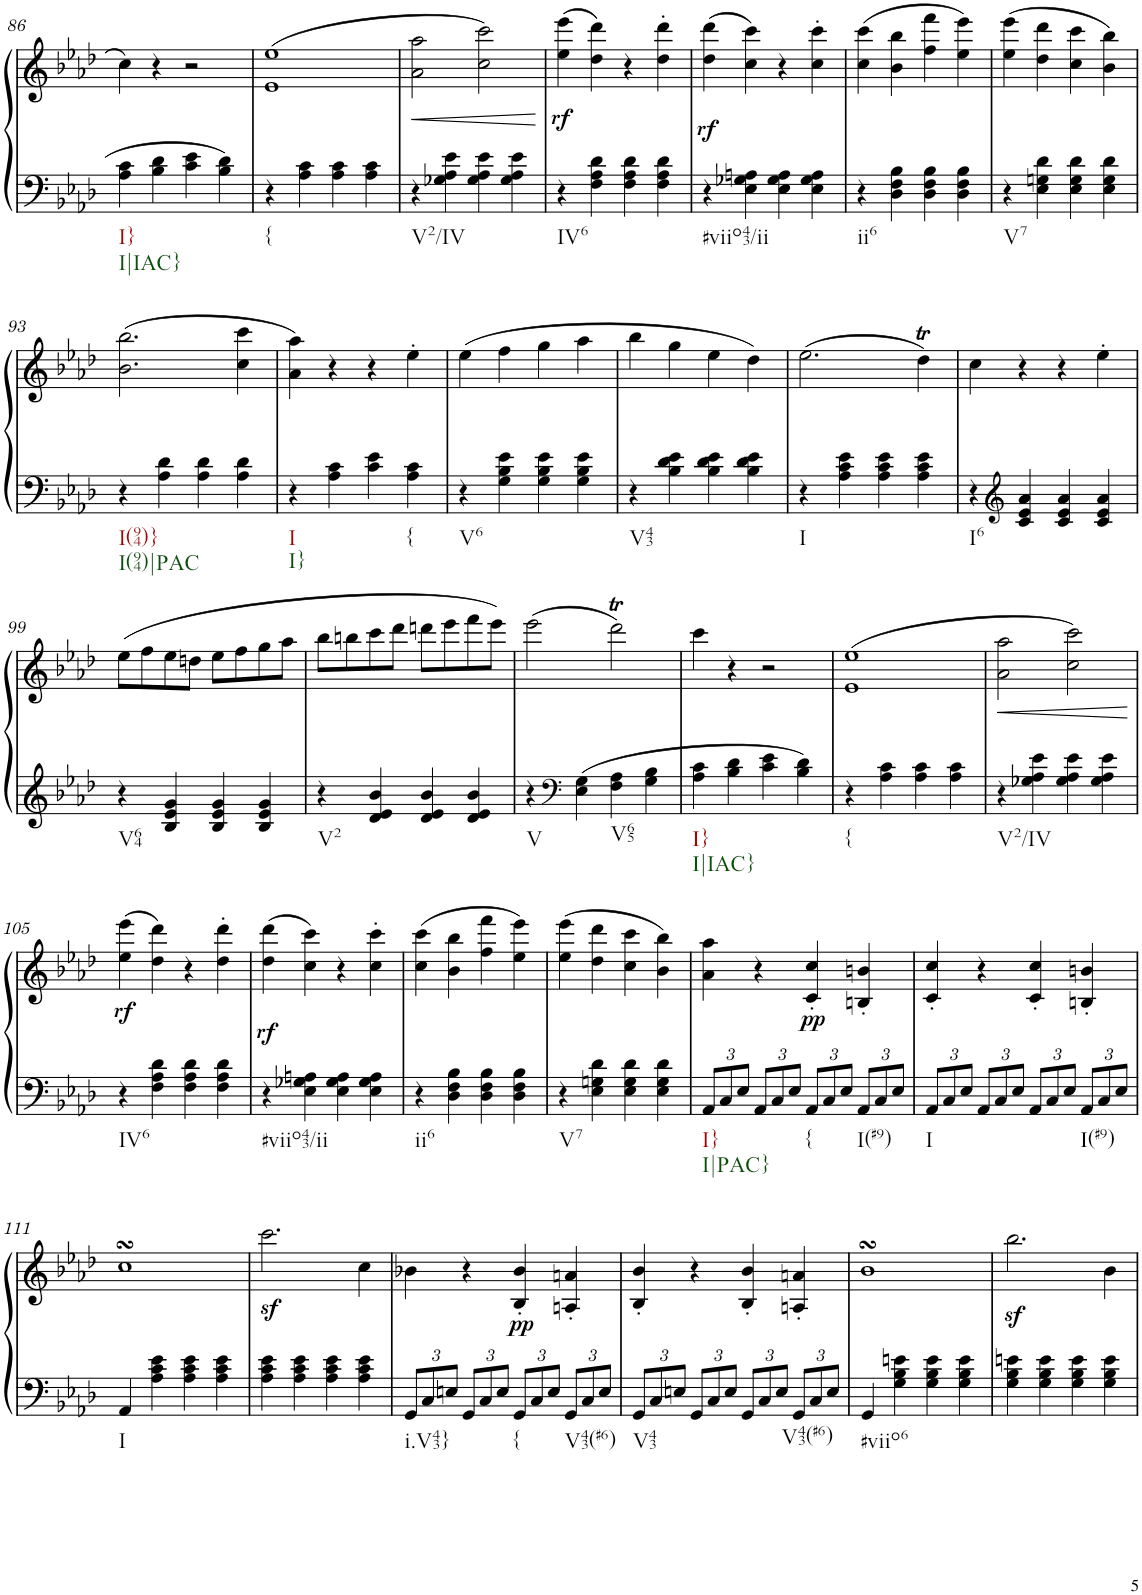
**kern	**kern	**dynam
*part1	*part1	*part1
*staff2	*staff1	*staff1/2
*I"Piano	*	*
*I'Pno.	*	*
!!LO:PB:g=z
*clefF4	*clefG2	*
*k[b-e-a-d-]	*k[b-e-a-d-]	*
*A-:	*A-:	*
*M2/2	*M2/2	*
*met(c|)	*met(c|)	*
=86	=86	=86
!LO:TX:b:t=I}	!	!
!LO:TX:b:t=I|IAC}	!	!
4A-\ 4c\	4cc\	.
4B-\ 4d-\	4r	.
4c\ 4e-\	2r	.
4B-\ 4d-\	.	.
=87	=87	=87
!LO:TX:b:t={	!	!
4r	(1e- 1ee-	.
4A-\ 4c\	.	.
4A-\ 4c\	.	.
4A-\ 4c\	.	.
=88	=88	=88
!LO:TX:b:t=V2/IV	!	!
!	!	!LO:HP:b
4r	2a-\ 2aa-\	<
4G-X\ 4A-\ 4e-\	.	.
4G-\ 4A-\ 4e-\	2cc\ 2ccc\)	.
4G-\ 4A-\ 4e-\	.	.
.	.	[
=89	=89	=89
!LO:TX:b:t=IV6	!	!
!	!	!LO:DY:b
4r	(4ee-\ 4eee-\	rf
4F\ 4A-\ 4d-\	4dd-\ 4ddd-\)	.
4F\ 4A-\ 4d-\	4r	.
4F\ 4A-\ 4d-\	4dd-\' 4ddd-\'	.
=90	=90	=90
!LO:TX:b:t=#viio43/ii	!	!
!	!	!LO:DY:b
4r	(4dd-\ 4ddd-\	rf
4E-\ 4G-X\ 4An\	4cc\ 4ccc\)	.
4E-\ 4G-\ 4A\	4r	.
4E-\ 4G-\ 4A\	4cc\' 4ccc\'	.
=91	=91	=91
!LO:TX:b:t=ii6	!	!
4r	(4cc\ 4ccc\	.
4D-\ 4F\ 4B-\	4b-\ 4bb-\	.
4D-\ 4F\ 4B-\	4ff\ 4fff\	.
4D-\ 4F\ 4B-\	4ee-\ 4eee-\)	.
=92	=92	=92
!LO:TX:b:t=V7	!	!
4r	(4ee-\ 4eee-\	.
4E-\ 4Gn\ 4d-\	4dd-\ 4ddd-\	.
4E-\ 4G\ 4d-\	4cc\ 4ccc\	.
4E-\ 4G\ 4d-\	4b-\ 4bb-\)	.
!!LO:LB:g=z
=93	=93	=93
!LO:TX:b:t=I(94)}	!	!
!LO:TX:b:t=I(94)|PAC	!	!
4r	(2.b-\ 2.bb-\	.
4A-\ 4d-\	.	.
4A-\ 4d-\	.	.
4A-\ 4d-\	4cc\ 4ccc\	.
=94	=94	=94
!LO:TX:b:t=I	!	!
!LO:TX:b:t=I}	!	!
4r	4a-\ 4aa-\)	.
4A-\ 4c\	4r	.
4c\ 4e-\	4r	.
!LO:TX:b:t={	!	!
4A-\ 4c\	4ee-'\	.
=95	=95	=95
!LO:TX:b:t=V6	!	!
4r	(4ee-\	.
4G\ 4B-\ 4e-\	4ff\	.
4G\ 4B-\ 4e-\	4gg\	.
4G\ 4B-\ 4e-\	4aa-\	.
=96	=96	=96
!LO:TX:b:t=V43	!	!
4r	4bb-\	.
4B-\ 4d-\ 4e-\	4gg\	.
4B-\ 4d-\ 4e-\	4ee-\	.
4B-\ 4d-\ 4e-\	4dd-\)	.
=97	=97	=97
!LO:TX:b:t=I	!	!
4r	(2.ee-\	.
4A-\ 4c\ 4e-\	.	.
4A-\ 4c\ 4e-\	.	.
4A-\ 4c\ 4e-\	4dd-T\)	.
=98	=98	=98
!LO:TX:b:t=I6	!	!
4r	4cc\	.
*clefG2	*	*
4c/ 4e-/ 4a-/	4r	.
4c/ 4e-/ 4a-/	4r	.
4c/ 4e-/ 4a-/	4ee-'\	.
!!LO:LB:g=z
=99	=99	=99
!LO:TX:b:t=V64	!	!
4r	(8ee-\L	.
.	8ff\	.
4B-/ 4e-/ 4g/	8ee-\	.
.	8ddn\J	.
4B-/ 4e-/ 4g/	8ee-\L	.
.	8ff\	.
4B-/ 4e-/ 4g/	8gg\	.
.	8aa-\J	.
=100	=100	=100
!LO:TX:b:t=V2	!	!
4r	8bb-\L	.
.	8bbn\	.
4d-/ 4e-/ 4b-/	8ccc\	.
.	8ddd-\J	.
4d-/ 4e-/ 4b-/	8dddn\L	.
.	8eee-\	.
4d-/ 4e-/ 4b-/	8fff\	.
.	8eee-\J)	.
=101	=101	=101
!LO:TX:b:t=V	!	!
4r	(2eee-\	.
*clefF4	*	*
4E-\ 4G\	.	.
!LO:TX:b:t=V65	!	!
4F\ 4A-\	2ddd-T\)	.
4G\ 4B-\	.	.
=102	=102	=102
!LO:TX:b:t=I}	!	!
!LO:TX:b:t=I|IAC}	!	!
4A-\ 4c\	4ccc\	.
4B-\ 4d-\	4r	.
4c\ 4e-\	2r	.
4B-\ 4d-\	.	.
=103	=103	=103
!LO:TX:b:t={	!	!
4r	(1e- 1ee-	.
4A-\ 4c\	.	.
4A-\ 4c\	.	.
4A-\ 4c\	.	.
=104	=104	=104
!LO:TX:b:t=V2/IV	!	!
!	!	!LO:HP:b
4r	2a-\ 2aa-\	<
4G-X\ 4A-\ 4e-\	.	.
4G-\ 4A-\ 4e-\	2cc\ 2ccc\)	.
4G-\ 4A-\ 4e-\	.	.
.	.	[
!!LO:LB:g=z
=105	=105	=105
!LO:TX:b:t=IV6	!	!
4r	(4ee-\ 4eee-\	.
!	!	!LO:DY:b
4F\ 4A-\ 4d-\	4dd-\ 4ddd-\)	rf
4F\ 4A-\ 4d-\	4r	.
4F\ 4A-\ 4d-\	4dd-\' 4ddd-\'	.
=106	=106	=106
!LO:TX:b:t=#viio43/ii	!	!
!	!	!LO:DY:b
4r	(4dd-\ 4ddd-\	rf
4E-\ 4G-X\ 4An\	4cc\ 4ccc\)	.
4E-\ 4G-\ 4A\	4r	.
4E-\ 4G-\ 4A\	4cc\' 4ccc\'	.
=107	=107	=107
!LO:TX:b:t=ii6	!	!
4r	(4cc\ 4ccc\	.
4D-\ 4F\ 4B-\	4b-\ 4bb-\	.
4D-\ 4F\ 4B-\	4ff\ 4fff\	.
4D-\ 4F\ 4B-\	4ee-\ 4eee-\)	.
=108	=108	=108
!LO:TX:b:t=V7	!	!
4r	(4ee-\ 4eee-\	.
4E-\ 4Gn\ 4d-\	4dd-\ 4ddd-\	.
4E-\ 4G\ 4d-\	4cc\ 4ccc\	.
4E-\ 4G\ 4d-\	4b-\ 4bb-\)	.
=109	=109	=109
*Xbrackettup	*	*
*	*^	*
!LO:TX:b:t=I}	!	!	!
!LO:TX:b:t=I|PAC}	!	!	!
12AA-/L	4a-\ 4aa-\	3..ryy	.
12C/	.	.	.
12E-/J	.	.	.
12AA-/L	4r	.	.
12C/	.	.	.
12E-/J	.	.	.
!LO:TX:b:t={	!	!	!
12AA-/L	4c/' 4cc/'	.	.
!	!	!	!LO:DY:b
12C/	.	3ryy	pp
12E-/J	.	.	.
!LO:TX:b:t=I(#9)	!	!	!
12AA-/L	4Bn/' 4bn/'	.	.
12C/	.	.	.
12E-/J	.	12ryy	.
=110	=110	=110	=110
!LO:TX:b:t=I	!	!	!
*	*v	*v	*
12AA-/L	4c/' 4cc/'	.
12C/	.	.
12E-/J	.	.
12AA-/L	4r	.
12C/	.	.
12E-/J	.	.
12AA-/L	4c/' 4cc/'	.
12C/	.	.
12E-/J	.	.
!LO:TX:b:t=I(#9)	!	!
12AA-/L	4Bn/' 4bn/'	.
12C/	.	.
12E-/J	.	.
!!LO:LB:g=z
=111	=111	=111
!LO:TX:b:t=I	!	!
4AA-/	1ccsSsS	.
4A-\ 4c\ 4e-\	.	.
4A-\ 4c\ 4e-\	.	.
4A-\ 4c\ 4e-\	.	.
=112	=112	=112
4A-\ 4c\ 4e-\	2.cccz<\	.
4A-\ 4c\ 4e-\	.	.
4A-\ 4c\ 4e-\	.	.
4A-\ 4c\ 4e-\	4cc\	.
=113	=113	=113
*	*^	*
!LO:TX:b:t=i.V43}	!	!	!
12GG/L	4b-X\	3..ryy	.
12C/	.	.	.
12En/J	.	.	.
12GG/L	4r	.	.
12C/	.	.	.
12E/J	.	.	.
!LO:TX:b:t={	!	!	!
12GG/L	4B-/' 4b-/'	.	.
!	!	!	!LO:DY:b
12C/	.	3ryy	pp
12E/J	.	.	.
!LO:TX:b:t=V43(#6)	!	!	!
12GG/L	4An/' 4an/'	.	.
12C/	.	.	.
12E/J	.	12ryy	.
=114	=114	=114	=114
!LO:TX:b:t=V43	!	!	!
*	*v	*v	*
12GG/L	4B-/' 4b-/'	.
12C/	.	.
12En/J	.	.
12GG/L	4r	.
12C/	.	.
12E/J	.	.
12GG/L	4B-/' 4b-/'	.
12C/	.	.
12E/J	.	.
!LO:TX:b:t=V43(#6)	!	!
12GG/L	4An/' 4an/'	.
12C/	.	.
12E/J	.	.
=115	=115	=115
!LO:TX:b:t=#viio6	!	!
4GG/	1b-sSSS	.
4G\ 4B-\ 4en\	.	.
4G\ 4B-\ 4e\	.	.
4G\ 4B-\ 4e\	.	.
=116	=116	=116
4G\ 4B-\ 4en\	2.bb-z<\	.
4G\ 4B-\ 4e\	.	.
4G\ 4B-\ 4e\	.	.
4G\ 4B-\ 4e\	4b-\	.
=	=	=
*-	*-	*-
